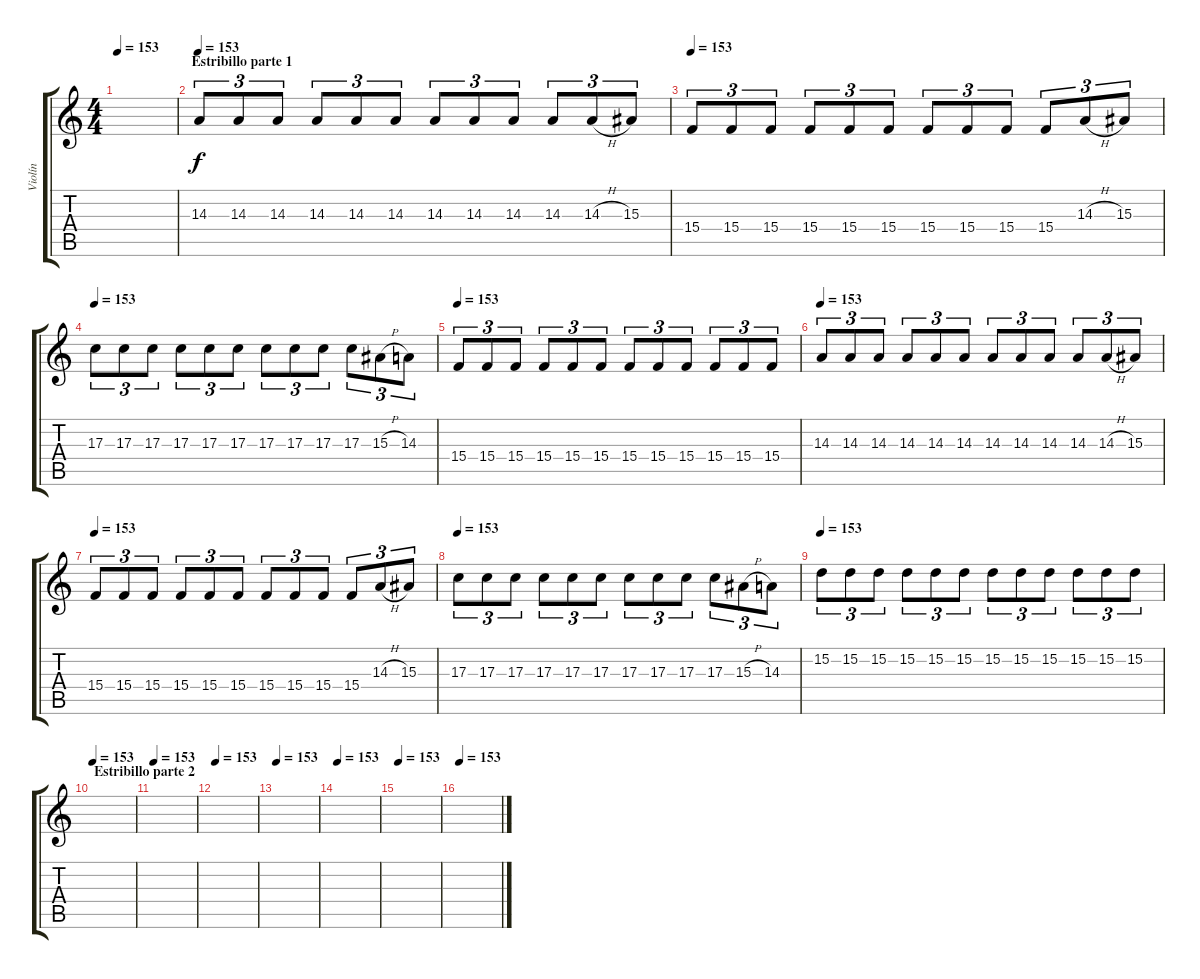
\track ("Violín" "Violín") {instrument violin}
\staff {score tabs}
\tuning (E4 B3 G3 D3 A2 E2) {hide}
\ts (4 4)
\tempo 153
\clef g2
\ks c
|
\section ("" "Estribillo parte 1")
\tempo 153
14.3.8{tu (3 2) volume 10} 14.3.8{tu (3 2)} 14.3.8{tu (3 2)} 14.3.8{tu (3 2)} 14.3.8{tu (3 2)} 14.3.8{tu (3 2)} 14.3.8{tu (3 2)} 14.3.8{tu (3 2)} 14.3.8{tu (3 2)} 14.3.8{tu (3 2)} 14.3{h}.8{tu (3 2)} 15.3.8{tu (3 2)} |
\tempo 153
15.4.8{tu (3 2) volume 10} 15.4.8{tu (3 2)} 15.4.8{tu (3 2)} 15.4.8{tu (3 2)} 15.4.8{tu (3 2)} 15.4.8{tu (3 2)} 15.4.8{tu (3 2)} 15.4.8{tu (3 2)} 15.4.8{tu (3 2)} 15.4.8{tu (3 2)} 14.3{h}.8{tu (3 2)} 15.3.8{tu (3 2)} |
\tempo 153
17.3.8{tu (3 2) volume 10} 17.3.8{tu (3 2)} 17.3.8{tu (3 2)} 17.3.8{tu (3 2)} 17.3.8{tu (3 2)} 17.3.8{tu (3 2)} 17.3.8{tu (3 2)} 17.3.8{tu (3 2)} 17.3.8{tu (3 2)} 17.3.8{tu (3 2)} 15.3{h}.8{tu (3 2)} 14.3.8{tu (3 2)} |
\tempo 153
15.4.8{tu (3 2) volume 10} 15.4.8{tu (3 2)} 15.4.8{tu (3 2)} 15.4.8{tu (3 2)} 15.4.8{tu (3 2)} 15.4.8{tu (3 2)} 15.4.8{tu (3 2)} 15.4.8{tu (3 2)} 15.4.8{tu (3 2)} 15.4.8{tu (3 2)} 15.4.8{tu (3 2)} 15.4.8{tu (3 2)} |
\tempo 153
14.3.8{tu (3 2) volume 10} 14.3.8{tu (3 2)} 14.3.8{tu (3 2)} 14.3.8{tu (3 2)} 14.3.8{tu (3 2)} 14.3.8{tu (3 2)} 14.3.8{tu (3 2)} 14.3.8{tu (3 2)} 14.3.8{tu (3 2)} 14.3.8{tu (3 2)} 14.3{h}.8{tu (3 2)} 15.3.8{tu (3 2)} |
\tempo 153
15.4.8{tu (3 2) volume 10} 15.4.8{tu (3 2)} 15.4.8{tu (3 2)} 15.4.8{tu (3 2)} 15.4.8{tu (3 2)} 15.4.8{tu (3 2)} 15.4.8{tu (3 2)} 15.4.8{tu (3 2)} 15.4.8{tu (3 2)} 15.4.8{tu (3 2)} 14.3{h}.8{tu (3 2)} 15.3.8{tu (3 2)} |
\tempo 153
17.3.8{tu (3 2) volume 10} 17.3.8{tu (3 2)} 17.3.8{tu (3 2)} 17.3.8{tu (3 2)} 17.3.8{tu (3 2)} 17.3.8{tu (3 2)} 17.3.8{tu (3 2)} 17.3.8{tu (3 2)} 17.3.8{tu (3 2)} 17.3.8{tu (3 2)} 15.3{h}.8{tu (3 2)} 14.3.8{tu (3 2)} |
\tempo 153
15.2.8{tu (3 2) volume 10} 15.2.8{tu (3 2)} 15.2.8{tu (3 2)} 15.2.8{tu (3 2)} 15.2.8{tu (3 2)} 15.2.8{tu (3 2)} 15.2.8{tu (3 2)} 15.2.8{tu (3 2)} 15.2.8{tu (3 2)} 15.2.8{tu (3 2)} 15.2.8{tu (3 2)} 15.2.8{tu (3 2)} |
\section ("" "Estribillo parte 2")
\tempo 153
|
\tempo 153
|
\tempo 153
|
\tempo 153
|
\tempo 153
|
\tempo 153
|
\tempo 153
